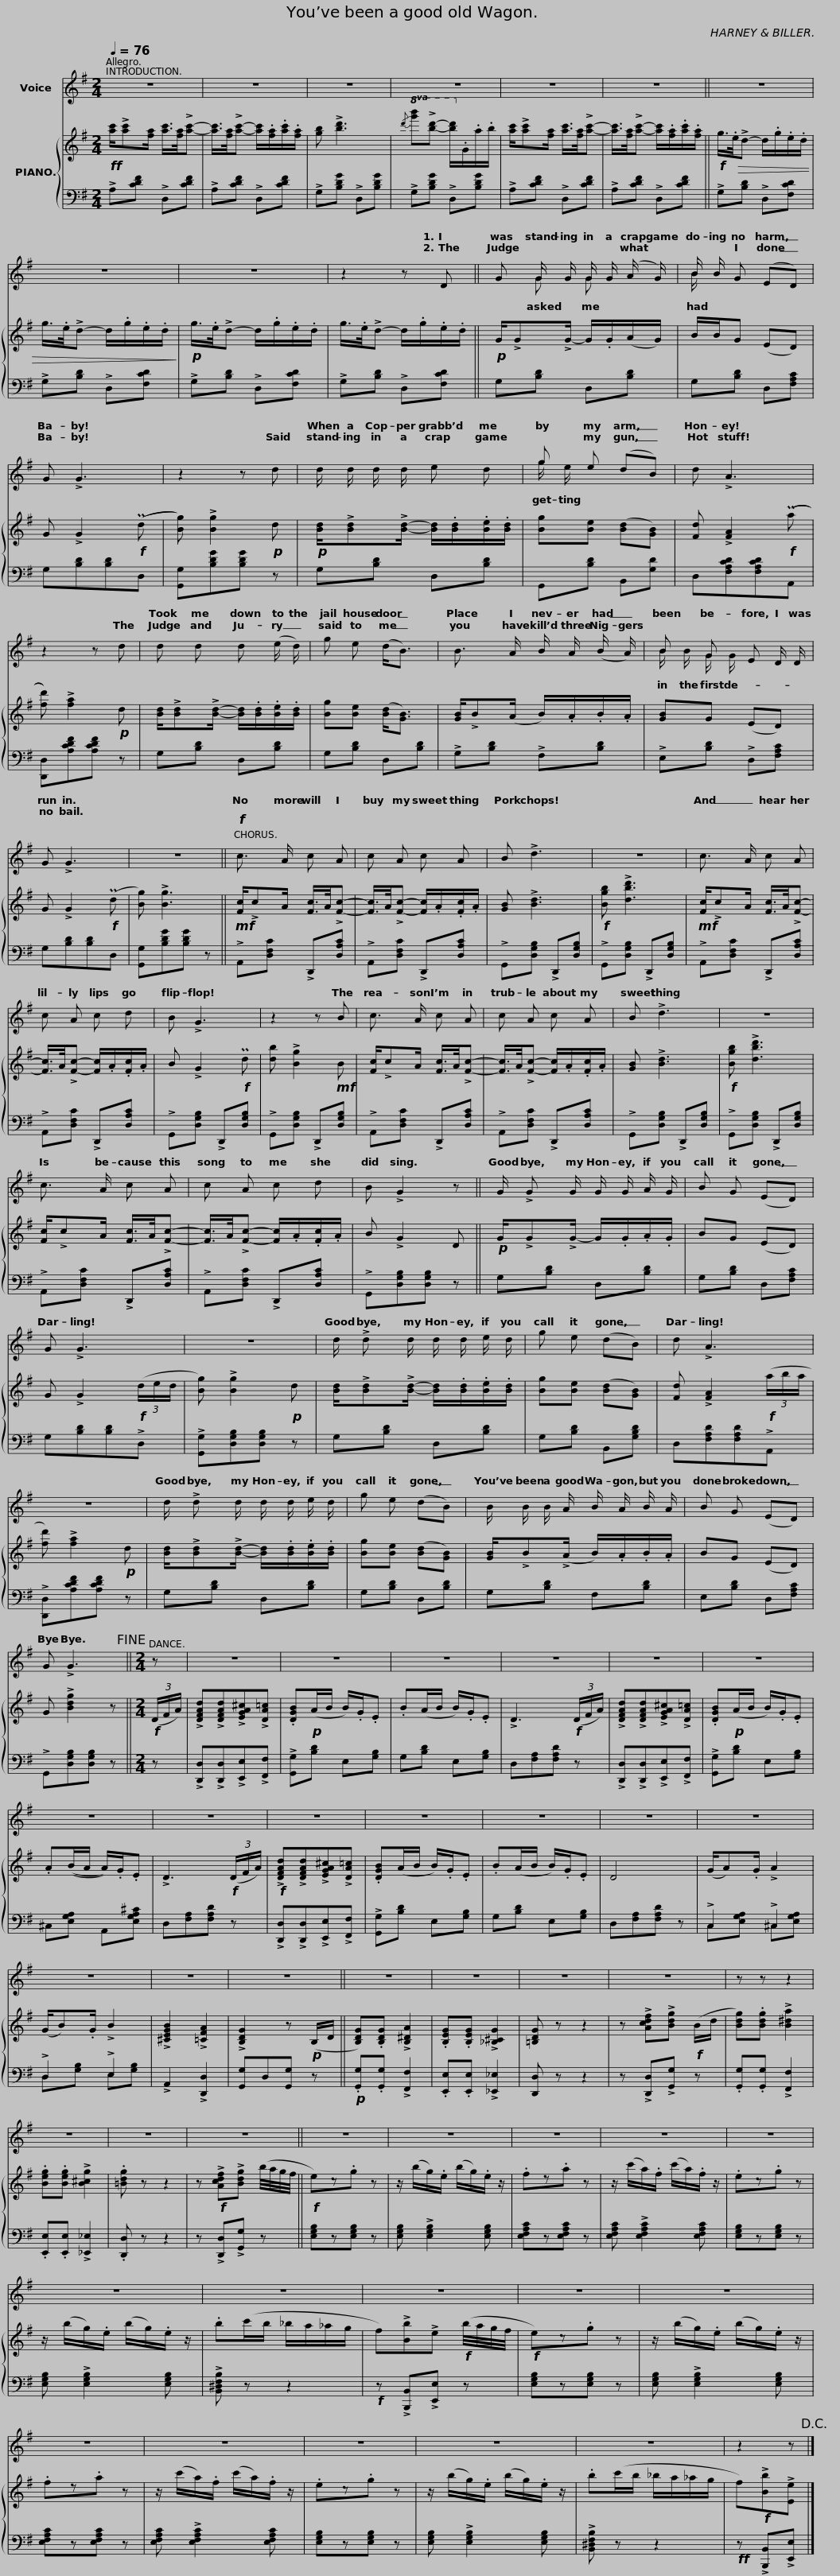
X:1
%%score ( 1 2 ) { 3 | ( 4 5 ) }
L:1/8
Q:1/4=76
M:2/4
I:linebreak $
K:G
V:1 treble
V:2 treble
V:3 treble
V:4 bass
V:5 bass
V:1
 z4 | z4 | z4 | z4 |$ z4 | %5
 z4 || z4 | z4 | z4 |$ z2 z D || %10
 G G/ G/ G/ G/ (A/ G/) | B/ B/ G (ED) | G !>!G3 | z2 z d |$ d/ d/ d/ d/ e d | %15
 g e (dB) | d !>!A3 | z2 z d | d d d (e/ d/) |$ g e (d<B) | %20
 B3/2 A/ B/ A/ (B/ A/) | B G E D/ D/ | G !>!G3 | z4 ||$!f! c3/2 A/ c A | %25
 c A c A | B !>!d3 | z4 | c3/2 A/ c A |$ c A c d | %30
 B !>!G3 | z2 z B | c3/2 A/ c A | c A c A |$ B !>!d3 | %35
 z4 | c3/2 A/ c A | c A c d | B !>!G2 z ||$ G/ !>!G G/ G/ G/ A/ G/ | %40
 B G (ED) | G !>!G3 | z4 |$ d/ !>!d d/ d/ d/ e/ d/ | g e (dB) | %45
 d !>!A3 | z4 | d/ !>!d d/ d/ d/ e/ d/ |$ g e (dB) | B/ B/ B/ A/ B/ A/ B/ A/ | %50
 B G (ED) | G !>!G3!fine! ||$[M:2/4] z | z4 | z4 | %55
 z4 | z4 | z4 |$ z4 | z4 | %60
 z4 | z4 | z4 | z4 |$ z4 | %65
 z4 | z4 | z4 | z4 || z4 | %70
 z4 |$ z4 | z4 | z z z2 | z4 | %75
 z4 | z4 ||$ z4 | z4 | z4 | %80
 z4 | z4 | z4 |$ z4 | z4 | %85
 z4 | z4 | z4 |$ z4 | z4 | %90
 z4 | z4 | z2 z!D.C.! |] %93
V:2
 x4 | x4 | x4 | x4 |$ x4 | %5
 x4 || x4 | x4 | x4 |$ x4 || %10
 x G G x | B/ x/ x x2 | x4 | x4 |$ x4 | %15
 g/ e/ x x2 | x4 | x4 | x4 |$ x4 | %20
 x4 | B/ B/ G/ G/ x x | x4 | x4 ||$ x4 | %25
 x4 | x4 | x4 | x4 |$ x4 | %30
 x4 | x4 | x4 | x4 |$ x4 | %35
 x4 | x4 | x4 | x4 ||$ x4 | %40
 x4 | x4 | x4 |$ x4 | x4 | %45
 x4 | x4 | x4 |$ x4 | x4 | %50
 x4 | x4 ||$[M:2/4] x | x4 | x4 | %55
 x4 | x4 | x4 |$ x4 | x4 | %60
 x4 | x4 | x4 | x4 |$ x4 | %65
 x4 | x4 | x4 | x4 || x4 | %70
 x4 |$ x4 | x4 | x4 | x4 | %75
 x4 | x4 ||$ x4 | x4 | x4 | %80
 x4 | x4 | x4 |$ x4 | x4 | %85
 x4 | x4 | x4 |$ x4 | x4 | %90
 x4 | x4 | x3 |] %93
V:3
!ff! [ac']/!>![ac'][fa]/ [ac']/>[fa]/!>![ac']- | [ac']/>[fa]/!>![ac']- [ac']/.[fa]/.[ac']/.[fa]/ | [gb] !>![bd']3 |!8va(!{/d'} [g'b']!>![b'd'']- [b'd'']/!8va)!.g/.a/.b/ |$ [ac']/!>![ac'][fa]/ [ac']/>[fa]/!>![ac']- | %5
 [ac']/>[fa]/!>![ac']- [ac']/.[fa]/.[ac']/.[fa]/ ||!f! g/>!>(!.e/!>!d- d/.g/.e/.d/ | g/>.e/!>!d- d/.g/.e/.d/!>)! |!p! g/>.e/!>!d- d/.g/.e/.d/ |$ g/>.e/!>!d- d/.g/.e/.d/ || %10
!p! G/!>!G!>!G/- G/.G/(A/G/) | B/B/G (ED) | G !>!G2!f! ((Pd | [Bg])) !>![Bg]2!p! d |$!p! [Bd]/!>![Bd]!>![Bd]/- [Bd]/.[Bd]/.[Be]/.[Bd]/ | %15
 [Bg][Be] ([Bd][GB]) | [Fd] !>![FA]2!f! ((Pa | [fd'])) !>![fa]2!p! d | [Bd]/!>![Bd]!>![Bd]/- [Bd]/.[Bd]/.[Be]/.[Bd]/ |$ [Bg][Be] ([Bd]<[GB]) | %20
 [GB]/!>!B(A/ B/).A/.B/.A/ | [GB]G (ED) | G !>!G2!f! (Pd | [Bg]) !>![Bg]3 ||$!mf! [Fc]/!>!cA/ [Fc]/>A/!>![Fc]- | %25
 [Fc]/>A/!>![Fc]- [Fc]/.A/.[Fc]/.A/ | [GB] !>![Bd]3 |!f! [Bgb] !>![dbd']3 |!mf! [Fc]/!>!cA/ [Fc]/>A/!>![Fc]- |$ [Fc]/>A/!>![Fc]- [Fc]/.A/.[Fc]/.A/ | %30
 B !>!G2!f! Pd | [db] !>![Bg]2!mf! B | [Fc]/!>!cA/ [Fc]/>A/!>![Fc]- | [Fc]/>A/!>![Fc]- [Fc]/.A/.[Fc]/.A/ |$ [GB] !>![Bd]3 | %35
!f! [Bgb] !>![dbd']3 | [Fc]/!>!cA/ [Fc]/>A/!>![Fc]- | [Fc]/>A/!>![Fc]- [Fc]/.A/.[Fc]/.A/ | B !>!G2 D ||$!p! G/!>!G!>!G/- G/.G/.A/.G/ | %40
 BG (ED) | G !>!G2!f! (3(d/e/d/ | [Bg]) !>![Bg]2!p! d |$ [Bd]/!>![Bd]!>![Bd]/- [Bd]/.[Bd]/.[Be]/.[Bd]/ | [Bg][Be] ([Bd][GB]) | %45
 [Fd] !>![FA]2!f! (3(a/b/a/ | [fd']) !>![fa]2!p! d | [Bd]/!>![Bd]!>![Bd]/- [Bd]/.[Bd]/.[Be]/.[Bd]/ |$ [Bg][Be] ([Bd][GB]) | [GB]/!>!B(!>!A/ B/).A/.B/.A/ | %50
 BG (ED) | G !>![Bdg]2 z ||$[M:2/4]!f! (3(D/F/A/) | !>![DFAd]!>![DFAd]!>![EGA^c]!>![DA=c] | .[DGB]!p!(A/B/ B/).G/.E | %55
 .B(A/B/ B/).G/.E | !>!D3!f! (3(D/F/A/) | !>![DFAd]!>![DFAd]!>![EGA^c]!>![DA=c] |$ .[DGB]!p!(A/B/ B/).G/.E | .A((B/A/ A/)).G/.E | %60
 !>!D3!f! (3(D/F/A/) |!f! !>![DFAd]!>![DFAd]!>![EGA^c]!>![DA=c] | .[DGB](A/B/ B/).G/.E | .B(A/B/ B/).G/.E |$ D4 | %65
 (G/A).G/ !>!A2 | (G/B).G/ !>!B2 | !>![^CEGB]2 !>![=CFA]2 | !>![B,DG]2 z!p! (B,/D/ || [B,DG]).[B,DG] !>![B,^DA]2 | %70
 .[B,EG].[B,EG] !>![_B,^CG]2 |$ [=B,DG] z z2 | z !>![Acdf]!>![Bdg]!f! (B/d/ | [Bdg]).[Bdg] !>![B^da]2 | .[Beg].[Beg] !>![B^cg]2 | %75
 .[=Bdg] z z2 | z!f! !>![Acdf]!>![Bdg] (b/4a/4g/4f/4 ||$!f! e)z.g z | z/ (b/g/).e/ (b/g/).e/ z/ | .fz.a z | %80
 z/ (c'/a/).f/ (c'/a/).f/ z/ | .ez.g z | z/ (b/g/).e/ (b/g/).e/ z/ |$ .b(c'/b/ _b/a/_a/g/ | f)!>![Bb]!>!e!f! (b/4a/4g/4f/4 | %85
!f! e)z.g z | z/ (b/g/).e/ (b/g/).e/ z/ | .fz.a z |$ z/ (c'/a/).f/ (c'/a/).f/ z/ | .ez.g z | %90
 z/ (b/g/).e/ (b/g/).e/ z/ | .b(c'/b/ _b/a/_a/g/ | f)!f!!>![Bb]!>![Ee] |] %93
V:4
 !>!A,[CDF] !>!D,[CDF] | !>!A,[CDF] !>!D,[CDF] | !>!G,[B,DG] !>!D,[B,DG] | !>!G,[B,DG] !>!D,[B,DG] |$ !>!A,[CDF] !>!D,[CDF] | %5
 !>!A,[CDF] !>!D,[CDF] || !>!G,[B,D] !>!D,[F,CD] | !>!G,[B,D] !>!D,[F,CD] | !>!G,[B,D] !>!D,[F,CD] |$ !>!G,[B,D] !>!D,[F,CD] || %10
 G,[B,D] D,[B,D] | G,[B,D] D,[F,A,C] | G,[B,D][B,D]D, | [G,,G,][B,DG][B,DG] z |$ G,[B,D] D,[B,D] | %15
 G,,[B,D] B,,[G,D] | D,[F,A,CD][F,A,CD]A,, | [D,,D,][A,CDF][A,CDF] z | G,[B,D] D,[B,D] |$ G,[B,D] D,[B,D] | %20
 !>!G,[B,D] !>!F,[B,D] | !>!E,[B,D] !>!D,[F,A,C] | G,[B,D][B,D]D, | [G,,G,][B,DG][B,DG] z ||$ !>!A,,[D,F,C] !>!D,,[D,A,C] | %25
 !>!A,,[D,F,C] !>!D,,[D,A,C] | !>!G,,[D,G,B,] !>!D,,[D,G,B,] | !>!G,,[D,G,B,] !>!D,,[D,G,B,] | !>!A,,[D,F,C] !>!D,,[D,A,C] |$ !>!A,,[D,F,C] !>!D,,[D,A,C] | %30
 !>!G,,[D,G,B,] !>!D,,[D,G,B,] | !>!G,,[D,G,B,] !>!D,,[D,G,B,] | !>!A,,[D,F,C] !>!D,,[D,A,C] | !>!A,,[D,F,C] !>!D,,[D,A,C] |$ !>!G,,[D,G,B,] !>!D,,[D,G,B,] | %35
 !>!G,,[D,G,B,] !>!D,,[D,G,B,] | !>!A,,[D,F,C] !>!D,,[D,A,C] | !>!A,,[D,F,C] !>!D,,[D,A,C] | !>!G,,[D,G,B,][D,G,B,] z ||$ G,[B,D] D,[B,D] | %40
 G,[B,D] D,[F,A,C] | G,[B,D][B,D]!>!D, | !>![G,,G,][D,G,B,][D,G,B,] z |$ G,[B,D] D,[B,D] | G,[B,D] B,,[G,B,D] | %45
 D,[F,A,D][F,A,D]!>!A,, | !>![D,,D,][A,CDF][A,CDF] z | G,[B,D] D,[B,D] |$ G,[B,D] D,[B,D] | G,[B,D] F,[B,D] | %50
 E,[B,D] D,[F,A,C] | !>!G,,[D,G,B,][D,G,B,] z ||$[M:2/4] z | !>![D,,D,]!>![D,,D,]!>![E,,E,]!>![F,,F,] | !>![G,,G,][B,D] E,[G,B,] | %55
 G,[B,D] E,[G,B,] | D,[F,A,][F,A,D] z | !>![D,,D,]!>![D,,D,]!>![E,,E,]!>![F,,F,] |$ !>![G,,G,][B,D] E,[G,B,] | ^C,[E,G,A,] A,,[E,G,A,^C] | %60
 D,[F,A,][F,A,D] z | !>![D,,D,]!>![D,,D,]!>![E,,E,]!>![F,,F,] | !>![G,,G,][B,D] E,[G,B,] | G,[B,D] E,[G,B,] |$ D,[F,A,][F,A,D] z | %65
 !>!C,2 !>!^C,2 | !>!D,2 !>!E,2 | !>!A,,2 !>![D,,D,]2 | [G,,G,]D,[G,,G,] z ||!p! .[G,,G,].[G,,G,] !>![F,,F,]2 | %70
 .[E,,E,].[E,,E,] !>![_E,,_E,]2 |$ [D,,D,] z z2 | z !>![D,,D,]!>![G,,G,] z | .[G,,G,].[G,,G,] !>![F,,F,]2 | .[E,,E,].[E,,E,] !>![_E,,_E,]2 | %75
 .[D,,D,] z z2 | z !>![D,,D,]!>![G,,G,] z ||$ [E,G,B,]z[E,G,B,] z | [E,G,B,] !>![E,G,B,]2 [E,G,B,] | [E,F,A,C]z[E,F,A,C] z | %80
 [E,F,A,C] !>![E,F,A,C]2 [E,F,A,C] | [E,G,B,]z[E,G,B,] z | [E,G,B,] !>![E,G,B,]2 [E,G,B,] |$ !>![B,,^D,F,B,] z z2 |!f! z !>![B,,,B,,]!>![E,,E,] z | %85
 [E,G,B,]z[E,G,B,] z | [E,G,B,] !>![E,G,B,]2 [E,G,B,] | [E,F,A,C]z[E,F,A,C] z |$ [E,F,A,C] !>![E,F,A,C]2 [E,F,A,C] | [E,G,B,]z[E,G,B,] z | %90
 [E,G,B,] !>![E,G,B,]2 [E,G,B,] | !>![B,,^D,F,B,] z z2 |!ff! z !>![B,,,B,,]!>![E,,E,] |] %93
V:5
 x4 | x4 | x4 | x4 |$ x4 | %5
 x4 || x4 | x4 | x4 |$ x4 || %10
 x4 | x4 | x4 | x4 |$ x4 | %15
 x4 | x4 | x4 | x4 |$ x4 | %20
 x4 | x4 | x4 | x4 ||$ x4 | %25
 x4 | x4 | x4 | x4 |$ x4 | %30
 x4 | x4 | x4 | x4 |$ x4 | %35
 x4 | x4 | x4 | x4 ||$ x4 | %40
 x4 | x4 | x4 |$ x4 | x4 | %45
 x4 | x4 | x4 |$ x4 | x4 | %50
 x4 | x4 ||$[M:2/4] x | x4 | x4 | %55
 x4 | x4 | x4 |$ x4 | x4 | %60
 x4 | x4 | x4 | x4 |$ x4 | %65
 C,[E,G,A,] ^C,[E,G,A,] | D,[G,B,] E,[G,B,] | x4 | x4 || x4 | %70
 x4 |$ x4 | x4 | x4 | x4 | %75
 x4 | x4 ||$ x4 | x4 | x4 | %80
 x4 | x4 | x4 |$ x4 | x4 | %85
 x4 | x4 | x4 |$ x4 | x4 | %90
 x4 | x4 | x3 |] %93
